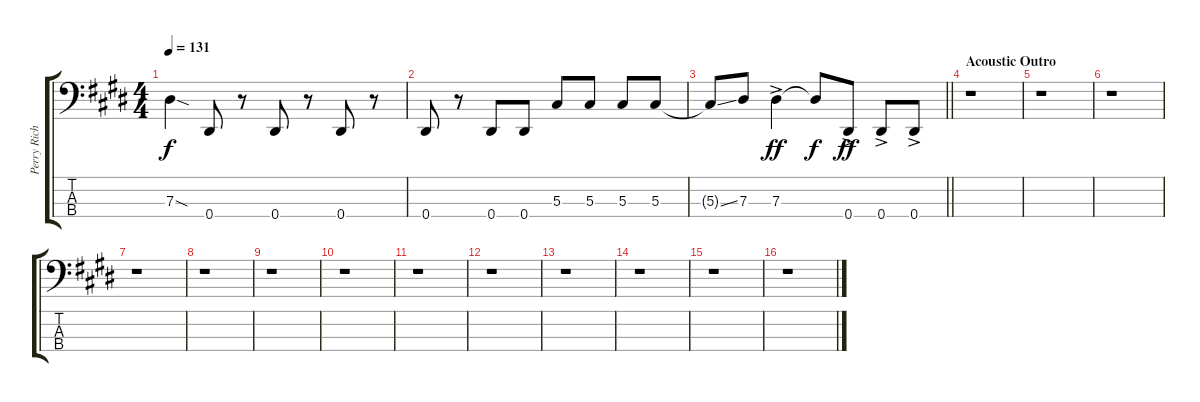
\track ("Perry Richardson Bass" "Perry Rich") {instrument electricbasspick}
\staff {score tabs}
\tuning (Gb2 Db2 Ab1 Eb1) {hide}
\ts (4 4)
\tempo 131
\clef f4
\ks e
7.3{sod t}.4{dy f} 0.4.8 r.8 0.4.8 r.8 0.4.8 r.8 |
0.4.8 r.8 0.4.8 0.4.8 5.3.8 5.3.8 5.3.8 5.3.8 |
\barLineRight lightlight
5.3{ss t}.8 7.3.8 7.3{ac}.4{dy ff} 7.3{t}.8{dy f} 0.4{ac}.8{dy ff} 0.4{ac}.8 0.4{ac}.8 |
\section ("" "Acoustic Outro")
r.1 |
r.1 |
r.1 |
r.1 |
r.1 |
r.1 |
r.1 |
r.1 |
r.1 |
r.1 |
r.1 |
r.1 |
r.1
